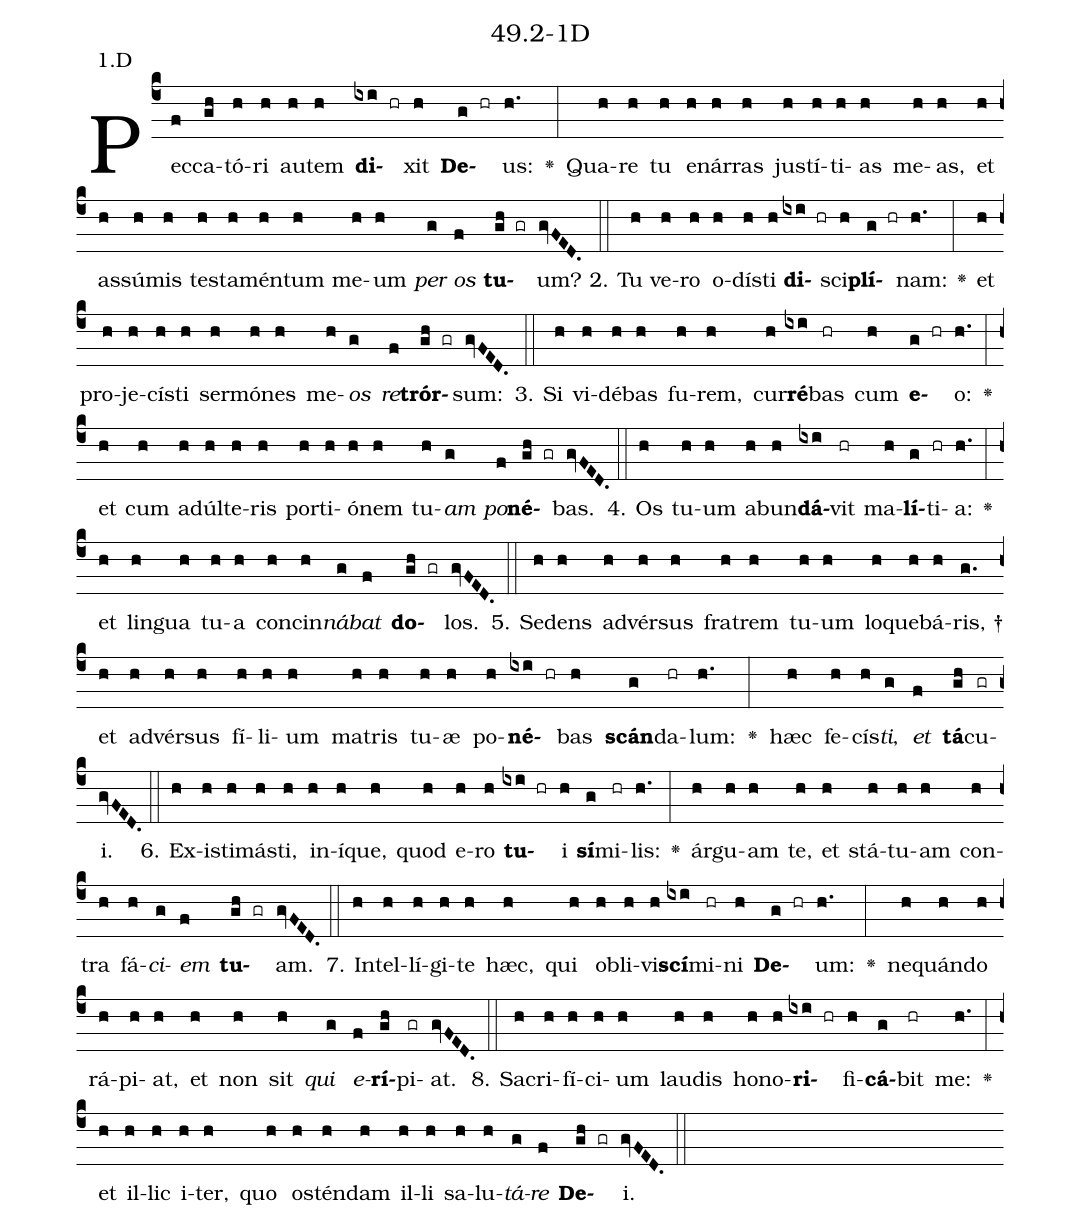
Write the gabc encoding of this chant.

name: 49.2-1D;
annotation: 1.D;
%%
(c4)Pec(f)ca(gh)tó(h)ri(h) au(h)tem(h) <b>di</b>(ixi hr)xit(h) <b>De</b>(g hr)us:(h.) <v>\greheightstar</v>(:) Qua(h)re(h) tu(h) e(h)nár(h)ras(h) jus(h)tí(h)ti(h)as(h) me(h)as,(h) et(h) as(h)sú(h)mis(h) tes(h)ta(h)mén(h)tum(h) me(h)um(h) <i>per</i>(g) <i>os</i>(f) <b>tu</b>(gh gr)um?(gvFED.) (::)
2. Tu(h) ve(h)ro(h) o(h)dís(h)ti(h) <b>di</b>(ixi hr)sci(h)<b>plí</b>(g hr)nam:(h.) <v>\greheightstar</v>(:) et(h) pro(h)je(h)cís(h)ti(h) ser(h)mó(h)nes(h) me(h)<i>os</i>(g) <i>re</i>(f)<b>trór</b>(gh gr)sum:(gvFED.) (::)
3. Si(h) vi(h)dé(h)bas(h) fu(h)rem,(h) cur(h)<b>ré</b>(ixi)bas(hr) cum(h) <b>e</b>(g hr)o:(h.) <v>\greheightstar</v>(:) et(h) cum(h) ad(h)úl(h)te(h)ris(h) por(h)ti(h)ó(h)nem(h) tu(h)<i>am</i>(g) <i>po</i>(f)<b>né</b>(gh gr)bas.(gvFED.) (::)
4. Os(h) tu(h)um(h) ab(h)un(h)<b>dá</b>(ixi)vit(hr) ma(h)<b>lí</b>(g)ti(hr)a:(h.) <v>\greheightstar</v>(:) et(h) lin(h)gua(h) tu(h)a(h) con(h)cin(h)<i>ná</i>(g)<i>bat</i>(f) <b>do</b>(gh gr)los.(gvFED.) (::)
5. Se(h)dens(h) ad(h)vér(h)sus(h) fra(h)trem(h) tu(h)um(h) lo(h)que(h)bá(h)ris, †(g.) et(h) ad(h)vér(h)sus(h) fí(h)li(h)um(h) ma(h)tris(h) tu(h)æ(h) po(h)<b>né</b>(ixi hr)bas(h) <b>scán</b>(g)da(hr)lum:(h.) <v>\greheightstar</v>(:) hæc(h) fe(h)cís(h)<i>ti</i>,(g) <i>et</i>(f) <b>tá</b>(gh)cu(gr)i.(gvFED.) (::)
6. Ex(h)is(h)ti(h)más(h)ti,(h) in(h)í(h)que,(h) quod(h) e(h)ro(h) <b>tu</b>(ixi hr)i(h) <b>sí</b>(g)mi(hr)lis:(h.) <v>\greheightstar</v>(:) ár(h)gu(h)am(h) te,(h) et(h) stá(h)tu(h)am(h) con(h)tra(h) fá(h)<i>ci</i>(g)<i>em</i>(f) <b>tu</b>(gh gr)am.(gvFED.) (::)
7. In(h)tel(h)lí(h)gi(h)te(h) hæc,(h) qui(h) ob(h)li(h)vi(h)<b>scí</b>(ixi)mi(hr)ni(h) <b>De</b>(g hr)um:(h.) <v>\greheightstar</v>(:) ne(h)quán(h)do(h) rá(h)pi(h)at,(h) et(h) non(h) sit(h) <i>qui</i>(g) <i>e</i>(f)<b>rí</b>(gh)pi(gr)at.(gvFED.) (::)
8. Sa(h)cri(h)fí(h)ci(h)um(h) lau(h)dis(h) ho(h)no(h)<b>ri</b>(ixi hr)fi(h)<b>cá</b>(g)bit(hr) me:(h.) <v>\greheightstar</v>(:) et(h) il(h)lic(h) i(h)ter,(h) quo(h) os(h)tén(h)dam(h) il(h)li(h) sa(h)lu(h)<i>tá</i>(g)<i>re</i>(f) <b>De</b>(gh gr)i.(gvFED.) (::)
